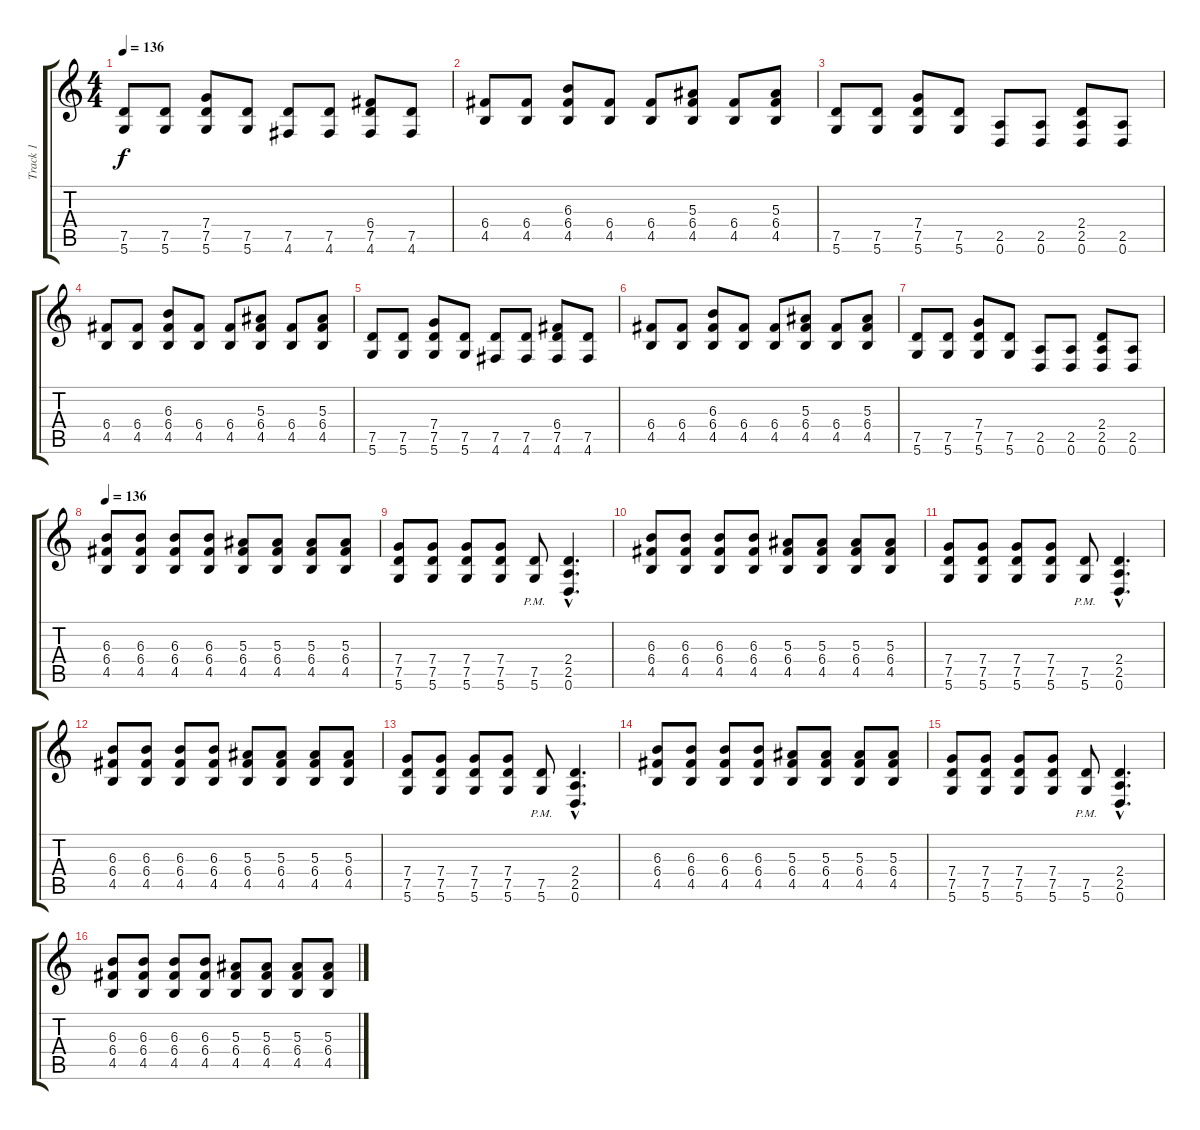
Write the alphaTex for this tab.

\track ("Track 1" "Track 1") {instrument distortionguitar}
\staff {score tabs}
\tuning (D4 A3 F3 C3 G2 D2) {hide}
\ts (4 4)
\tempo 136
\clef g2
\ks c
(7.5 5.6).8{dy f} (7.5 5.6).8 (7.4 7.5 5.6).8 (7.5 5.6).8 (7.5 4.6).8 (7.5 4.6).8 (6.4 7.5 4.6).8 (7.5 4.6).8 |
(6.4 4.5).8 (6.4 4.5).8 (6.3 6.4 4.5).8 (6.4 4.5).8 (6.4 4.5).8 (5.3 6.4 4.5).8 (6.4 4.5).8 (5.3 6.4 4.5).8 |
(7.5 5.6).8 (7.5 5.6).8 (7.4 7.5 5.6).8 (7.5 5.6).8 (2.5 0.6).8 (2.5 0.6).8 (2.4 2.5 0.6).8 (2.5 0.6).8 |
(6.4 4.5).8 (6.4 4.5).8 (6.3 6.4 4.5).8 (6.4 4.5).8 (6.4 4.5).8 (5.3 6.4 4.5).8 (6.4 4.5).8 (5.3 6.4 4.5).8 |
(7.5 5.6).8 (7.5 5.6).8 (7.4 7.5 5.6).8 (7.5 5.6).8 (7.5 4.6).8 (7.5 4.6).8 (6.4 7.5 4.6).8 (7.5 4.6).8 |
(6.4 4.5).8 (6.4 4.5).8 (6.3 6.4 4.5).8 (6.4 4.5).8 (6.4 4.5).8 (5.3 6.4 4.5).8 (6.4 4.5).8 (5.3 6.4 4.5).8 |
(7.5 5.6).8 (7.5 5.6).8 (7.4 7.5 5.6).8 (7.5 5.6).8 (2.5 0.6).8 (2.5 0.6).8 (2.4 2.5 0.6).8 (2.5 0.6).8 |
\tempo 136
(6.3 6.4 4.5).8 (6.3 6.4 4.5).8 (6.3 6.4 4.5).8 (6.3 6.4 4.5).8 (5.3 6.4 4.5).8 (5.3 6.4 4.5).8 (5.3 6.4 4.5).8 (5.3 6.4 4.5).8 |
(7.4 7.5 5.6).8 (7.4 7.5 5.6).8 (7.4 7.5 5.6).8 (7.4 7.5 5.6).8 (7.5{pm} 5.6{pm}).8 (2.4{hac} 2.5{hac} 0.6{hac}).4{d} |
(6.3 6.4 4.5).8 (6.3 6.4 4.5).8 (6.3 6.4 4.5).8 (6.3 6.4 4.5).8 (5.3 6.4 4.5).8 (5.3 6.4 4.5).8 (5.3 6.4 4.5).8 (5.3 6.4 4.5).8 |
(7.4 7.5 5.6).8 (7.4 7.5 5.6).8 (7.4 7.5 5.6).8 (7.4 7.5 5.6).8 (7.5{pm} 5.6{pm}).8 (2.4{hac} 2.5{hac} 0.6{hac}).4{d} |
(6.3 6.4 4.5).8 (6.3 6.4 4.5).8 (6.3 6.4 4.5).8 (6.3 6.4 4.5).8 (5.3 6.4 4.5).8 (5.3 6.4 4.5).8 (5.3 6.4 4.5).8 (5.3 6.4 4.5).8 |
(7.4 7.5 5.6).8 (7.4 7.5 5.6).8 (7.4 7.5 5.6).8 (7.4 7.5 5.6).8 (7.5{pm} 5.6{pm}).8 (2.4{hac} 2.5{hac} 0.6{hac}).4{d} |
(6.3 6.4 4.5).8 (6.3 6.4 4.5).8 (6.3 6.4 4.5).8 (6.3 6.4 4.5).8 (5.3 6.4 4.5).8 (5.3 6.4 4.5).8 (5.3 6.4 4.5).8 (5.3 6.4 4.5).8 |
(7.4 7.5 5.6).8 (7.4 7.5 5.6).8 (7.4 7.5 5.6).8 (7.4 7.5 5.6).8 (7.5{pm} 5.6{pm}).8 (2.4{hac} 2.5{hac} 0.6{hac}).4{d} |
(6.3 6.4 4.5).8 (6.3 6.4 4.5).8 (6.3 6.4 4.5).8 (6.3 6.4 4.5).8 (5.3 6.4 4.5).8 (5.3 6.4 4.5).8 (5.3 6.4 4.5).8 (5.3 6.4 4.5).8
